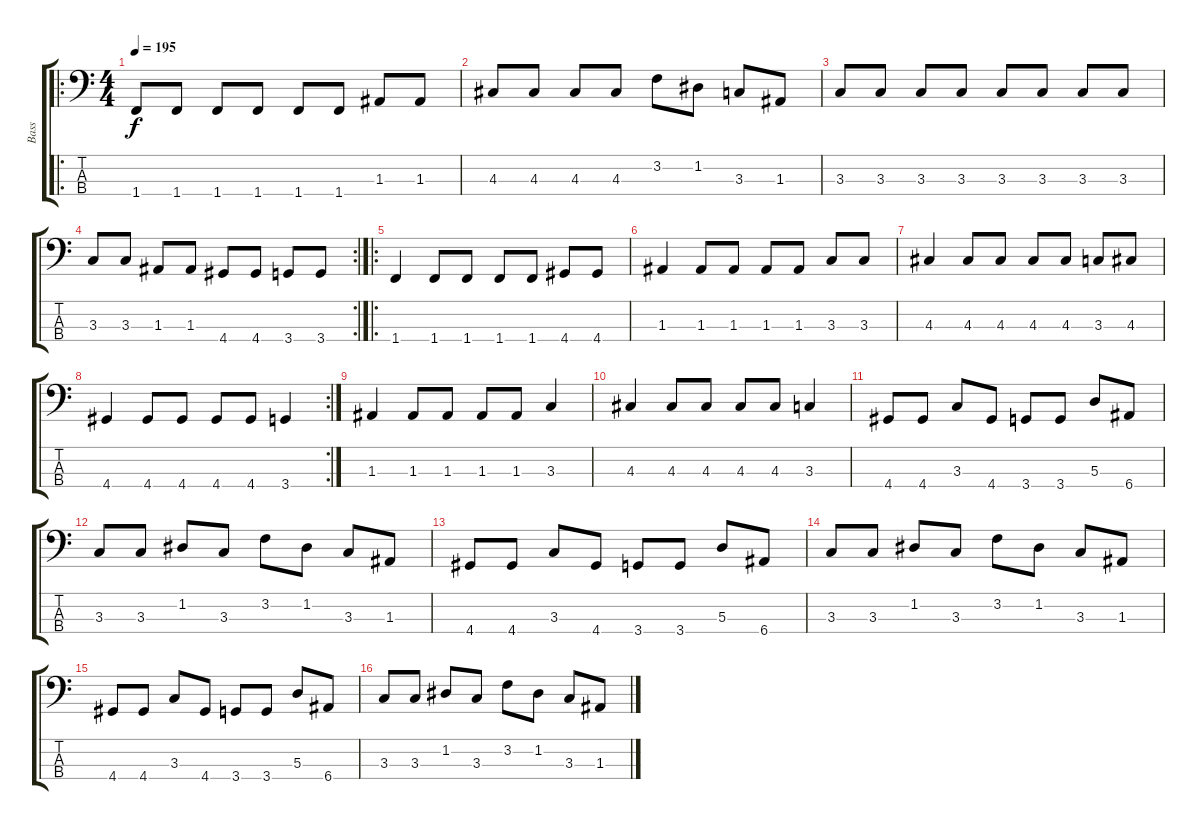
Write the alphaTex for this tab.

\track ("Bass" "Bass") {instrument electricbasspick}
\staff {score tabs}
\tuning (G2 D2 A1 E1) {hide}
\ro
\ts (4 4)
\tempo 195
\clef f4
\ks c
1.4.8{dy f} 1.4.8 1.4.8 1.4.8 1.4.8 1.4.8 1.3.8 1.3.8 |
4.3.8 4.3.8 4.3.8 4.3.8 3.2.8 1.2.8 3.3.8 1.3.8 |
3.3.8 3.3.8 3.3.8 3.3.8 3.3.8 3.3.8 3.3.8 3.3.8 |
\rc 2
3.3.8 3.3.8 1.3.8 1.3.8 4.4.8 4.4.8 3.4.8 3.4.8 |
\ro
1.4.4 1.4.8 1.4.8 1.4.8 1.4.8 4.4.8 4.4.8 |
1.3.4 1.3.8 1.3.8 1.3.8 1.3.8 3.3.8 3.3.8 |
4.3.4 4.3.8 4.3.8 4.3.8 4.3.8 3.3.8 4.3.8 |
\rc 2
4.4.4 4.4.8 4.4.8 4.4.8 4.4.8 3.4.4 |
1.3.4 1.3.8 1.3.8 1.3.8 1.3.8 3.3.4 |
4.3.4 4.3.8 4.3.8 4.3.8 4.3.8 3.3.4 |
4.4.8 4.4.8 3.3.8 4.4.8 3.4.8 3.4.8 5.3.8 6.4.8 |
3.3.8 3.3.8 1.2.8 3.3.8 3.2.8 1.2.8 3.3.8 1.3.8 |
4.4.8 4.4.8 3.3.8 4.4.8 3.4.8 3.4.8 5.3.8 6.4.8 |
3.3.8 3.3.8 1.2.8 3.3.8 3.2.8 1.2.8 3.3.8 1.3.8 |
4.4.8 4.4.8 3.3.8 4.4.8 3.4.8 3.4.8 5.3.8 6.4.8 |
3.3.8 3.3.8 1.2.8 3.3.8 3.2.8 1.2.8 3.3.8 1.3.8
